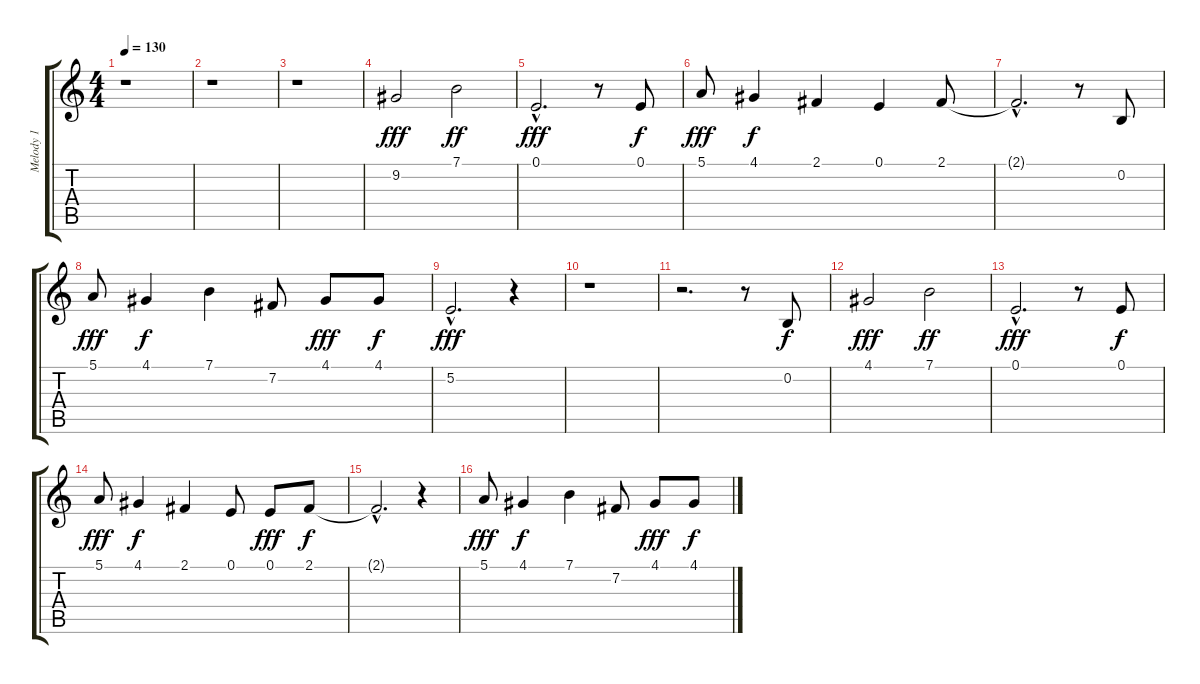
\track ("Melody 1" "Melody 1") {instrument lead4chiff}
\staff {score tabs}
\tuning (E4 B3 G3 D3 A2 E2) {hide}
\ts (4 4)
\tempo 130
\clef g2
\ks c
r.1{dy fff} |
r.1 |
r.1 |
9.2.2 7.1.2{dy ff} |
0.1{hac}.2{d dy fff} r.8 0.1.8{dy f} |
5.1.8{dy fff} 4.1.4{dy f} 2.1.4 0.1.4 2.1.8 |
2.1{hac t}.2{d} r.8 0.2.8 |
5.1.8{dy fff} 4.1.4{dy f} 7.1.4 7.2.8 4.1.8{dy fff} 4.1.8{dy f} |
5.2{hac}.2{d dy fff} r.4 |
r.1 |
r.2{d} r.8 0.2.8{dy f} |
4.1.2{dy fff} 7.1.2{dy ff} |
0.1{hac}.2{d dy fff} r.8 0.1.8{dy f} |
5.1.8{dy fff} 4.1.4{dy f} 2.1.4 0.1.8 0.1.8{dy fff} 2.1.8{dy f} |
2.1{hac t}.2{d} r.4 |
5.1.8{dy fff} 4.1.4{dy f} 7.1.4 7.2.8 4.1.8{dy fff} 4.1.8{dy f}
